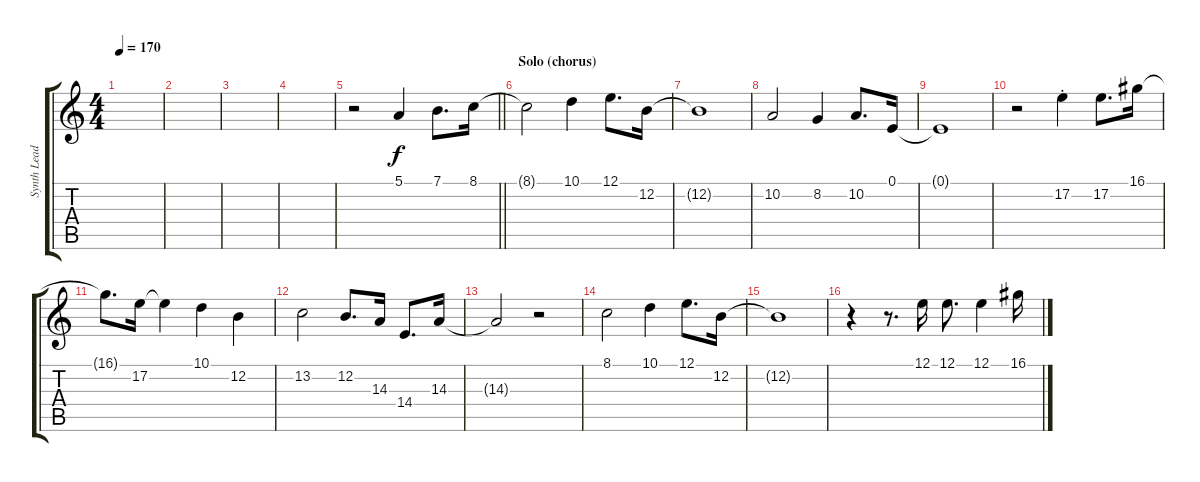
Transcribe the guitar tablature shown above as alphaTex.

\track ("Synth Lead" "Synth Lead") {instrument synthbrass1}
\staff {score tabs}
\tuning (E4 B3 G3 D3 A2 E2) {hide}
\ts (4 4)
\tempo 170
\clef g2
\ks aminor
|
|
|
|
\barLineRight lightlight
r.2 5.1.4 7.1.8{d} 8.1.16 |
\section ("" "Solo (chorus)")
8.1{t}.2 10.1.4 12.1.8{d} 12.2.16 |
12.2{t}.1 |
10.2.2 8.2.4 10.2.8{d} 0.1.16 |
0.1{t}.1 |
r.2 17.2{st}.4 17.2.8{d} 16.1.16 |
16.1{t}.8{d} 17.2.16 17.2{t}.4 10.1.4 12.2.4 |
13.2.2 12.2.8{d} 14.3.16 14.4.8{d} 14.3.16 |
14.3{t}.2 r.2 |
8.1.2 10.1.4 12.1.8{d} 12.2.16 |
12.2{t}.1 |
r.4 r.8{d} 12.1.16 12.1.8{d} 12.1.4 16.1.16
